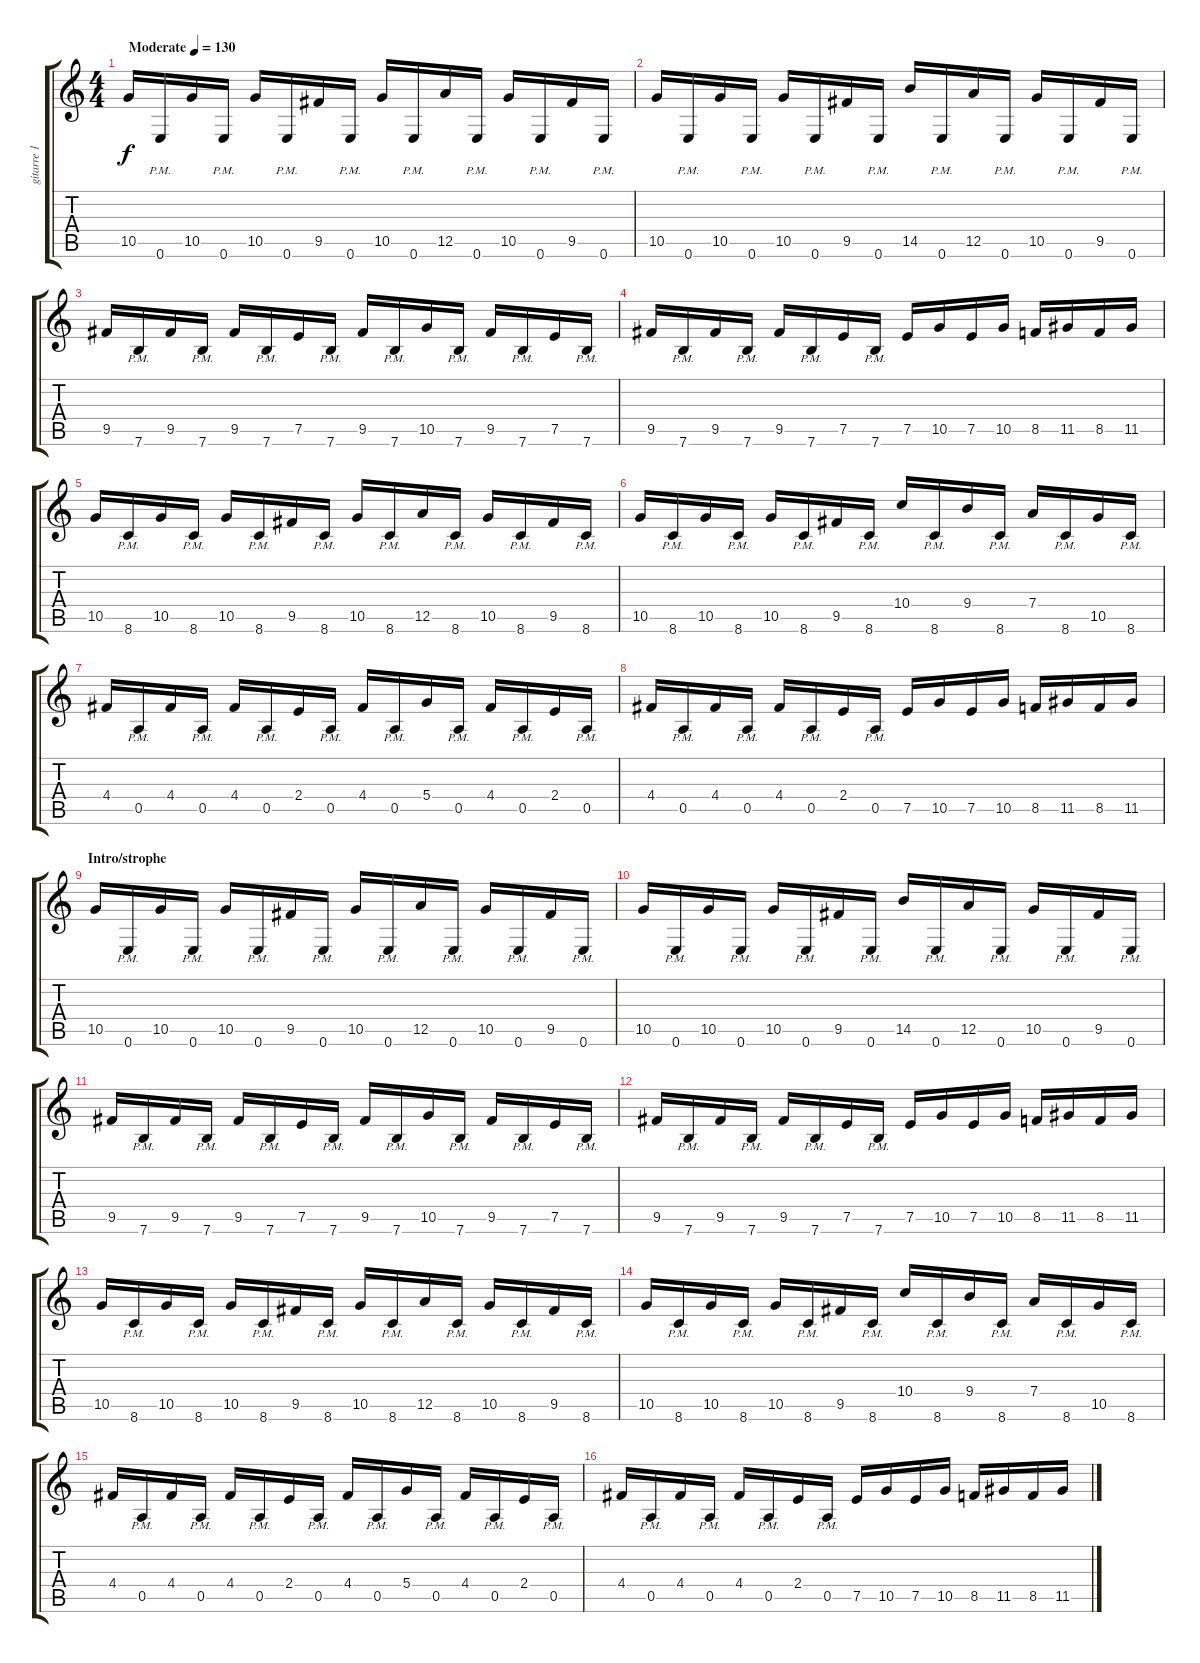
\track ("gitarre 1" "gitarre 1") {instrument distortionguitar}
\staff {score tabs}
\tuning (E4 B3 G3 D3 A2 E2) {hide}
\ts (4 4)
\tempo (130 "Moderate")
\clef g2
\ks c
10.5.16{dy f instrument distortionguitar} 0.6{pm}.16 10.5.16 0.6{pm}.16 10.5.16 0.6{pm}.16 9.5.16 0.6{pm}.16 10.5.16 0.6{pm}.16 12.5.16 0.6{pm}.16 10.5.16 0.6{pm}.16 9.5.16 0.6{pm}.16 |
10.5.16 0.6{pm}.16 10.5.16 0.6{pm}.16 10.5.16 0.6{pm}.16 9.5.16 0.6{pm}.16 14.5.16 0.6{pm}.16 12.5.16 0.6{pm}.16 10.5.16 0.6{pm}.16 9.5.16 0.6{pm}.16 |
9.5.16 7.6{pm}.16 9.5.16 7.6{pm}.16 9.5.16 7.6{pm}.16 7.5.16 7.6{pm}.16 9.5.16 7.6{pm}.16 10.5.16 7.6{pm}.16 9.5.16 7.6{pm}.16 7.5.16 7.6{pm}.16 |
9.5.16 7.6{pm}.16 9.5.16 7.6{pm}.16 9.5.16 7.6{pm}.16 7.5.16 7.6{pm}.16 7.5.16 10.5.16 7.5.16 10.5.16 8.5.16 11.5.16 8.5.16 11.5.16 |
10.5.16 8.6{pm}.16 10.5.16 8.6{pm}.16 10.5.16 8.6{pm}.16 9.5.16 8.6{pm}.16 10.5.16 8.6{pm}.16 12.5.16 8.6{pm}.16 10.5.16 8.6{pm}.16 9.5.16 8.6{pm}.16 |
10.5.16 8.6{pm}.16 10.5.16 8.6{pm}.16 10.5.16 8.6{pm}.16 9.5.16 8.6{pm}.16 10.4.16 8.6{pm}.16 9.4.16 8.6{pm}.16 7.4.16 8.6{pm}.16 10.5.16 8.6{pm}.16 |
4.4.16 0.5{pm}.16 4.4.16 0.5{pm}.16 4.4.16 0.5{pm}.16 2.4.16 0.5{pm}.16 4.4.16 0.5{pm}.16 5.4.16 0.5{pm}.16 4.4.16 0.5{pm}.16 2.4.16 0.5{pm}.16 |
4.4.16 0.5{pm}.16 4.4.16 0.5{pm}.16 4.4.16 0.5{pm}.16 2.4.16 0.5{pm}.16 7.5.16 10.5.16 7.5.16 10.5.16 8.5.16 11.5.16 8.5.16 11.5.16 |
\section ("" "Intro/strophe")
10.5.16 0.6{pm}.16 10.5.16 0.6{pm}.16 10.5.16 0.6{pm}.16 9.5.16 0.6{pm}.16 10.5.16 0.6{pm}.16 12.5.16 0.6{pm}.16 10.5.16 0.6{pm}.16 9.5.16 0.6{pm}.16 |
10.5.16 0.6{pm}.16 10.5.16 0.6{pm}.16 10.5.16 0.6{pm}.16 9.5.16 0.6{pm}.16 14.5.16 0.6{pm}.16 12.5.16 0.6{pm}.16 10.5.16 0.6{pm}.16 9.5.16 0.6{pm}.16 |
9.5.16 7.6{pm}.16 9.5.16 7.6{pm}.16 9.5.16 7.6{pm}.16 7.5.16 7.6{pm}.16 9.5.16 7.6{pm}.16 10.5.16 7.6{pm}.16 9.5.16 7.6{pm}.16 7.5.16 7.6{pm}.16 |
9.5.16 7.6{pm}.16 9.5.16 7.6{pm}.16 9.5.16 7.6{pm}.16 7.5.16 7.6{pm}.16 7.5.16 10.5.16 7.5.16 10.5.16 8.5.16 11.5.16 8.5.16 11.5.16 |
10.5.16 8.6{pm}.16 10.5.16 8.6{pm}.16 10.5.16 8.6{pm}.16 9.5.16 8.6{pm}.16 10.5.16 8.6{pm}.16 12.5.16 8.6{pm}.16 10.5.16 8.6{pm}.16 9.5.16 8.6{pm}.16 |
10.5.16 8.6{pm}.16 10.5.16 8.6{pm}.16 10.5.16 8.6{pm}.16 9.5.16 8.6{pm}.16 10.4.16 8.6{pm}.16 9.4.16 8.6{pm}.16 7.4.16 8.6{pm}.16 10.5.16 8.6{pm}.16 |
4.4.16 0.5{pm}.16 4.4.16 0.5{pm}.16 4.4.16 0.5{pm}.16 2.4.16 0.5{pm}.16 4.4.16 0.5{pm}.16 5.4.16 0.5{pm}.16 4.4.16 0.5{pm}.16 2.4.16 0.5{pm}.16 |
4.4.16 0.5{pm}.16 4.4.16 0.5{pm}.16 4.4.16 0.5{pm}.16 2.4.16 0.5{pm}.16 7.5.16 10.5.16 7.5.16 10.5.16 8.5.16 11.5.16 8.5.16 11.5.16
